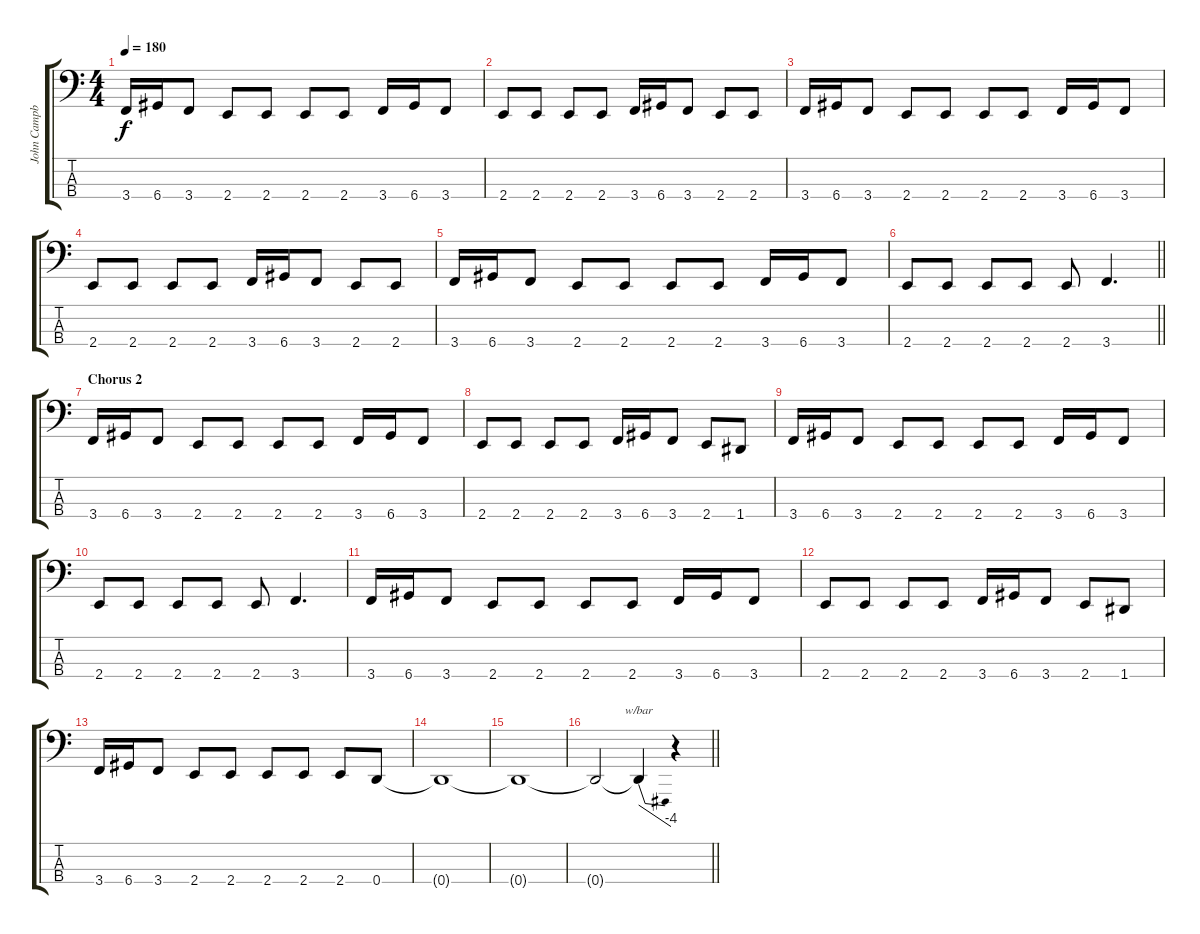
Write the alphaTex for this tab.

\track ("John Campbell" "John Campb") {instrument electricbasspick}
\staff {score tabs}
\tuning (G2 D2 A1 D1) {hide}
\ts (4 4)
\tempo 180
\clef f4
\ks c
3.4.16{dy f} 6.4.16 3.4.8 2.4.8 2.4.8 2.4.8 2.4.8 3.4.16 6.4.16 3.4.8 |
2.4.8 2.4.8 2.4.8 2.4.8 3.4.16 6.4.16 3.4.8 2.4.8 2.4.8 |
3.4.16 6.4.16 3.4.8 2.4.8 2.4.8 2.4.8 2.4.8 3.4.16 6.4.16 3.4.8 |
2.4.8 2.4.8 2.4.8 2.4.8 3.4.16 6.4.16 3.4.8 2.4.8 2.4.8 |
3.4.16 6.4.16 3.4.8 2.4.8 2.4.8 2.4.8 2.4.8 3.4.16 6.4.16 3.4.8 |
\barLineRight lightlight
2.4.8 2.4.8 2.4.8 2.4.8 2.4.8 3.4.4{d} |
\section ("" "Chorus 2")
3.4.16 6.4.16 3.4.8 2.4.8 2.4.8 2.4.8 2.4.8 3.4.16 6.4.16 3.4.8 |
2.4.8 2.4.8 2.4.8 2.4.8 3.4.16 6.4.16 3.4.8 2.4.8 1.4.8 |
3.4.16 6.4.16 3.4.8 2.4.8 2.4.8 2.4.8 2.4.8 3.4.16 6.4.16 3.4.8 |
2.4.8 2.4.8 2.4.8 2.4.8 2.4.8 3.4.4{d} |
3.4.16 6.4.16 3.4.8 2.4.8 2.4.8 2.4.8 2.4.8 3.4.16 6.4.16 3.4.8 |
2.4.8 2.4.8 2.4.8 2.4.8 3.4.16 6.4.16 3.4.8 2.4.8 1.4.8 |
3.4.16 6.4.16 3.4.8 2.4.8 2.4.8 2.4.8 2.4.8 2.4.8 0.4.8 |
0.4{t}.1 |
0.4{t}.1 |
\barLineRight lightlight
0.4{t}.2 0.4{t}.4{tbe (dive default 0 0 60 -16)} r.4
